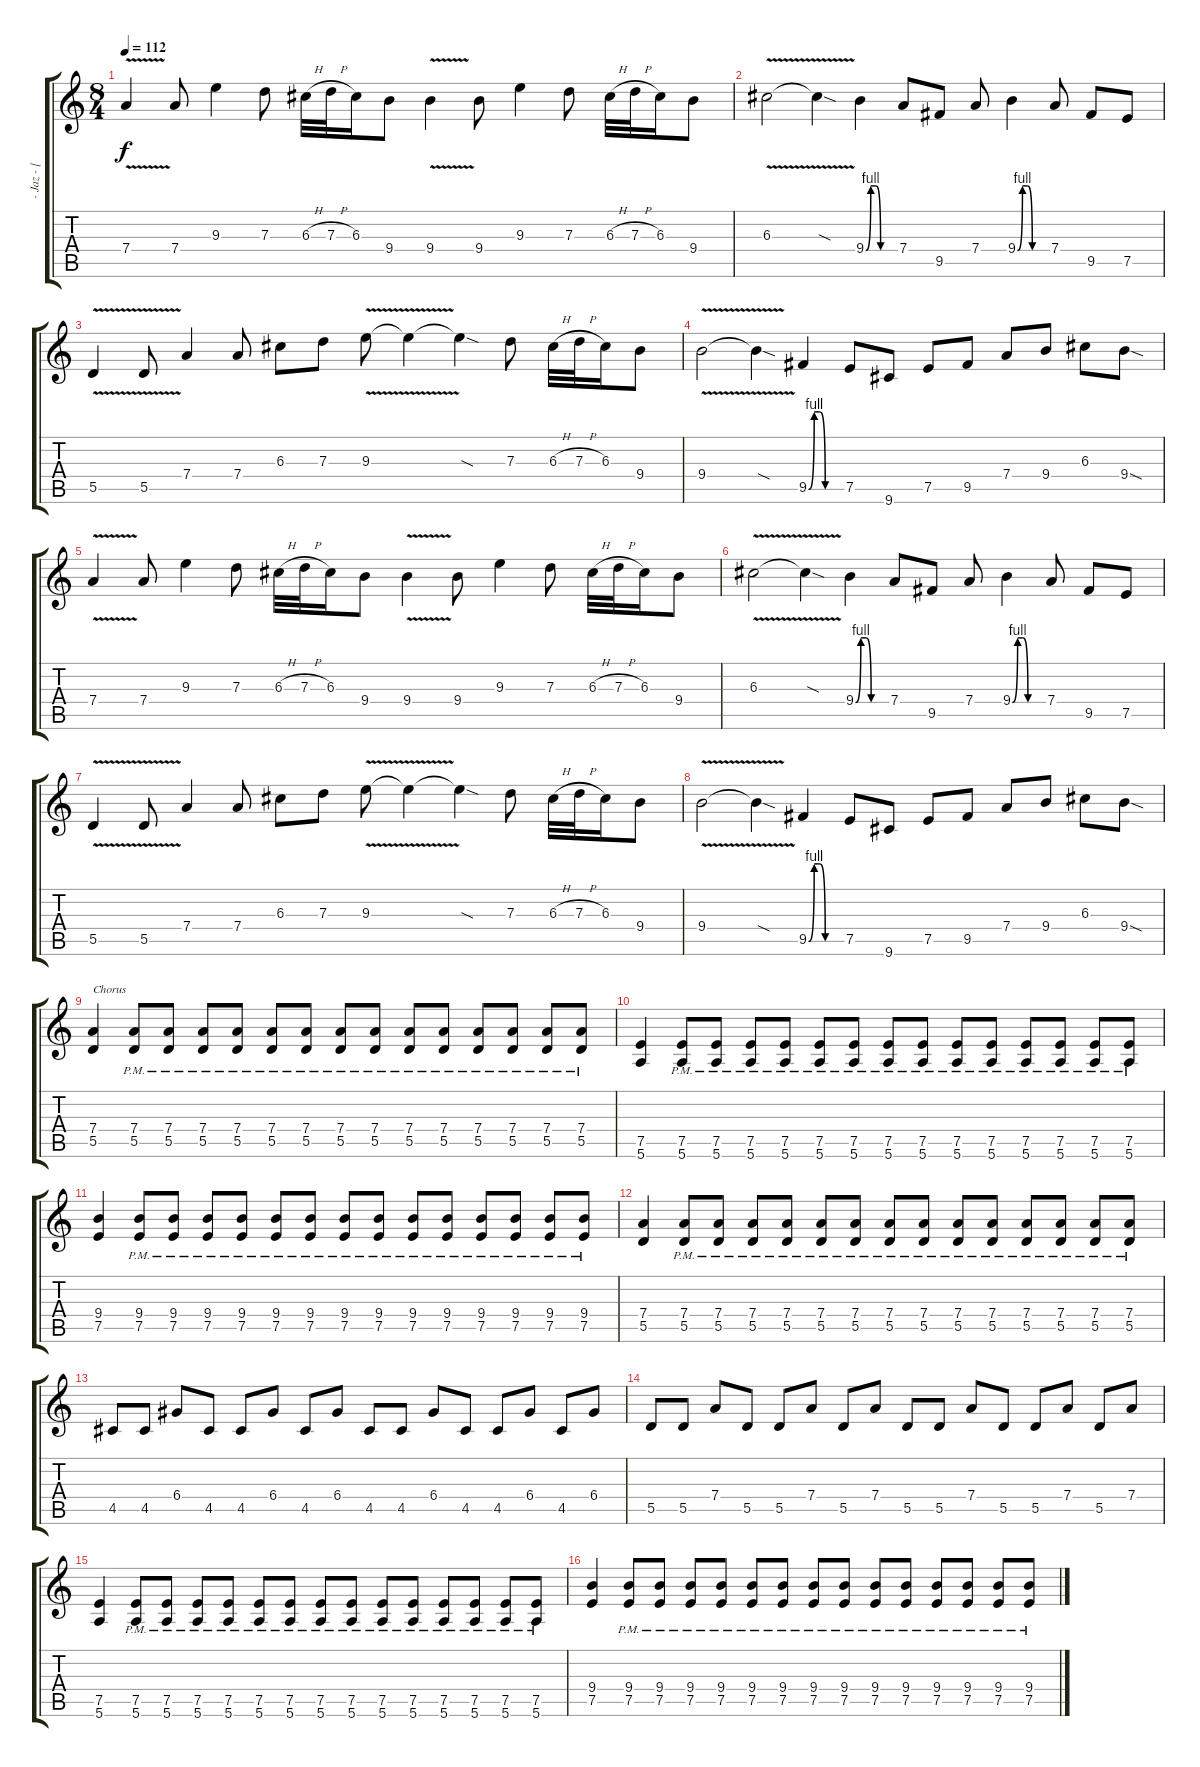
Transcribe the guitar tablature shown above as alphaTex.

\track ("- Jaz - [ Lead / Rythm ]" "- Jaz - [ ") {instrument distortionguitar}
\staff {score tabs}
\tuning (E4 B3 G3 D3 A2 E2) {hide}
\ts (8 4)
\tempo 112
\clef g2
\ks c
7.4{v}.4{dy f} 7.4.8 9.3.4 7.3.8 6.3{h}.32 7.3{h}.32 6.3.16 9.4.8 9.4{v}.4 9.4.8 9.3.4 7.3.8 6.3{h}.32 7.3{h}.32 6.3.16 9.4.8 |
6.3{v}.2 6.3{sod t}.4 9.4{be (custom 0 0 10 4 20 4 30 0 60 0)}.4 7.4.8 9.5.8 7.4.8 9.4{be (custom 0 0 10 4 20 4 30 0 60 0)}.4 7.4.8 9.5.8 7.5.8 |
5.5{v}.4 5.5{v}.8 7.4.4 7.4.8 6.3.8 7.3.8 9.3{v}.8 9.3{t}.4 9.3{sod t}.4 7.3.8 6.3{h}.32 7.3{h}.32 6.3.16 9.4.8 |
9.4{v}.2 9.4{sod t}.4 9.5{be (custom 0 0 10 4 20 4 30 0 60 0)}.4 7.5.8 9.6.8 7.5.8 9.5.8 7.4.8 9.4.8 6.3.8 9.4{sod}.8 |
7.4{v}.4 7.4.8 9.3.4 7.3.8 6.3{h}.32 7.3{h}.32 6.3.16 9.4.8 9.4{v}.4 9.4.8 9.3.4 7.3.8 6.3{h}.32 7.3{h}.32 6.3.16 9.4.8 |
6.3{v}.2 6.3{sod t}.4 9.4{be (custom 0 0 10 4 20 4 30 0 60 0)}.4 7.4.8 9.5.8 7.4.8 9.4{be (custom 0 0 10 4 20 4 30 0 60 0)}.4 7.4.8 9.5.8 7.5.8 |
5.5{v}.4 5.5{v}.8 7.4.4 7.4.8 6.3.8 7.3.8 9.3{v}.8 9.3{t}.4 9.3{sod t}.4 7.3.8 6.3{h}.32 7.3{h}.32 6.3.16 9.4.8 |
9.4{v}.2 9.4{sod t}.4 9.5{be (custom 0 0 10 4 20 4 30 0 60 0)}.4 7.5.8 9.6.8 7.5.8 9.5.8 7.4.8 9.4.8 6.3.8 9.4{sod}.8 |
(7.4 5.5).4{txt "Chorus"} (7.4{pm} 5.5{pm}).8 (7.4{pm} 5.5{pm}).8 (7.4{pm} 5.5{pm}).8 (7.4{pm} 5.5{pm}).8 (7.4{pm} 5.5{pm}).8 (7.4{pm} 5.5{pm}).8 (7.4{pm} 5.5{pm}).8 (7.4{pm} 5.5{pm}).8 (7.4{pm} 5.5{pm}).8 (7.4{pm} 5.5{pm}).8 (7.4{pm} 5.5{pm}).8 (7.4{pm} 5.5{pm}).8 (7.4{pm} 5.5{pm}).8 (7.4{pm} 5.5{pm}).8 |
(7.5 5.6).4 (7.5{pm} 5.6{pm}).8 (7.5{pm} 5.6{pm}).8 (7.5{pm} 5.6{pm}).8 (7.5{pm} 5.6{pm}).8 (7.5{pm} 5.6{pm}).8 (7.5{pm} 5.6{pm}).8 (7.5{pm} 5.6{pm}).8 (7.5{pm} 5.6{pm}).8 (7.5{pm} 5.6{pm}).8 (7.5{pm} 5.6{pm}).8 (7.5{pm} 5.6{pm}).8 (7.5{pm} 5.6{pm}).8 (7.5{pm} 5.6{pm}).8 (7.5{pm} 5.6{pm}).8 |
(9.4 7.5).4 (9.4{pm} 7.5{pm}).8 (9.4{pm} 7.5{pm}).8 (9.4{pm} 7.5{pm}).8 (9.4{pm} 7.5{pm}).8 (9.4{pm} 7.5{pm}).8 (9.4{pm} 7.5{pm}).8 (9.4{pm} 7.5{pm}).8 (9.4{pm} 7.5{pm}).8 (9.4{pm} 7.5{pm}).8 (9.4{pm} 7.5{pm}).8 (9.4{pm} 7.5{pm}).8 (9.4{pm} 7.5{pm}).8 (9.4{pm} 7.5{pm}).8 (9.4{pm} 7.5{pm}).8 |
(7.4 5.5).4 (7.4{pm} 5.5{pm}).8 (7.4{pm} 5.5{pm}).8 (7.4{pm} 5.5{pm}).8 (7.4{pm} 5.5{pm}).8 (7.4{pm} 5.5{pm}).8 (7.4{pm} 5.5{pm}).8 (7.4{pm} 5.5{pm}).8 (7.4{pm} 5.5{pm}).8 (7.4{pm} 5.5{pm}).8 (7.4{pm} 5.5{pm}).8 (7.4{pm} 5.5{pm}).8 (7.4{pm} 5.5{pm}).8 (7.4{pm} 5.5{pm}).8 (7.4{pm} 5.5{pm}).8 |
4.5.8 4.5.8 6.4.8 4.5.8 4.5.8 6.4.8 4.5.8 6.4.8 4.5.8 4.5.8 6.4.8 4.5.8 4.5.8 6.4.8 4.5.8 6.4.8 |
5.5.8 5.5.8 7.4.8 5.5.8 5.5.8 7.4.8 5.5.8 7.4.8 5.5.8 5.5.8 7.4.8 5.5.8 5.5.8 7.4.8 5.5.8 7.4.8 |
(7.5 5.6).4 (7.5{pm} 5.6{pm}).8 (7.5{pm} 5.6{pm}).8 (7.5{pm} 5.6{pm}).8 (7.5{pm} 5.6{pm}).8 (7.5{pm} 5.6{pm}).8 (7.5{pm} 5.6{pm}).8 (7.5{pm} 5.6{pm}).8 (7.5{pm} 5.6{pm}).8 (7.5{pm} 5.6{pm}).8 (7.5{pm} 5.6{pm}).8 (7.5{pm} 5.6{pm}).8 (7.5{pm} 5.6{pm}).8 (7.5{pm} 5.6{pm}).8 (7.5{pm} 5.6{pm}).8 |
(9.4 7.5).4 (9.4{pm} 7.5{pm}).8 (9.4{pm} 7.5{pm}).8 (9.4{pm} 7.5{pm}).8 (9.4{pm} 7.5{pm}).8 (9.4{pm} 7.5{pm}).8 (9.4{pm} 7.5{pm}).8 (9.4{pm} 7.5{pm}).8 (9.4{pm} 7.5{pm}).8 (9.4{pm} 7.5{pm}).8 (9.4{pm} 7.5{pm}).8 (9.4{pm} 7.5{pm}).8 (9.4{pm} 7.5{pm}).8 (9.4{pm} 7.5{pm}).8 (9.4{pm} 7.5{pm}).8
